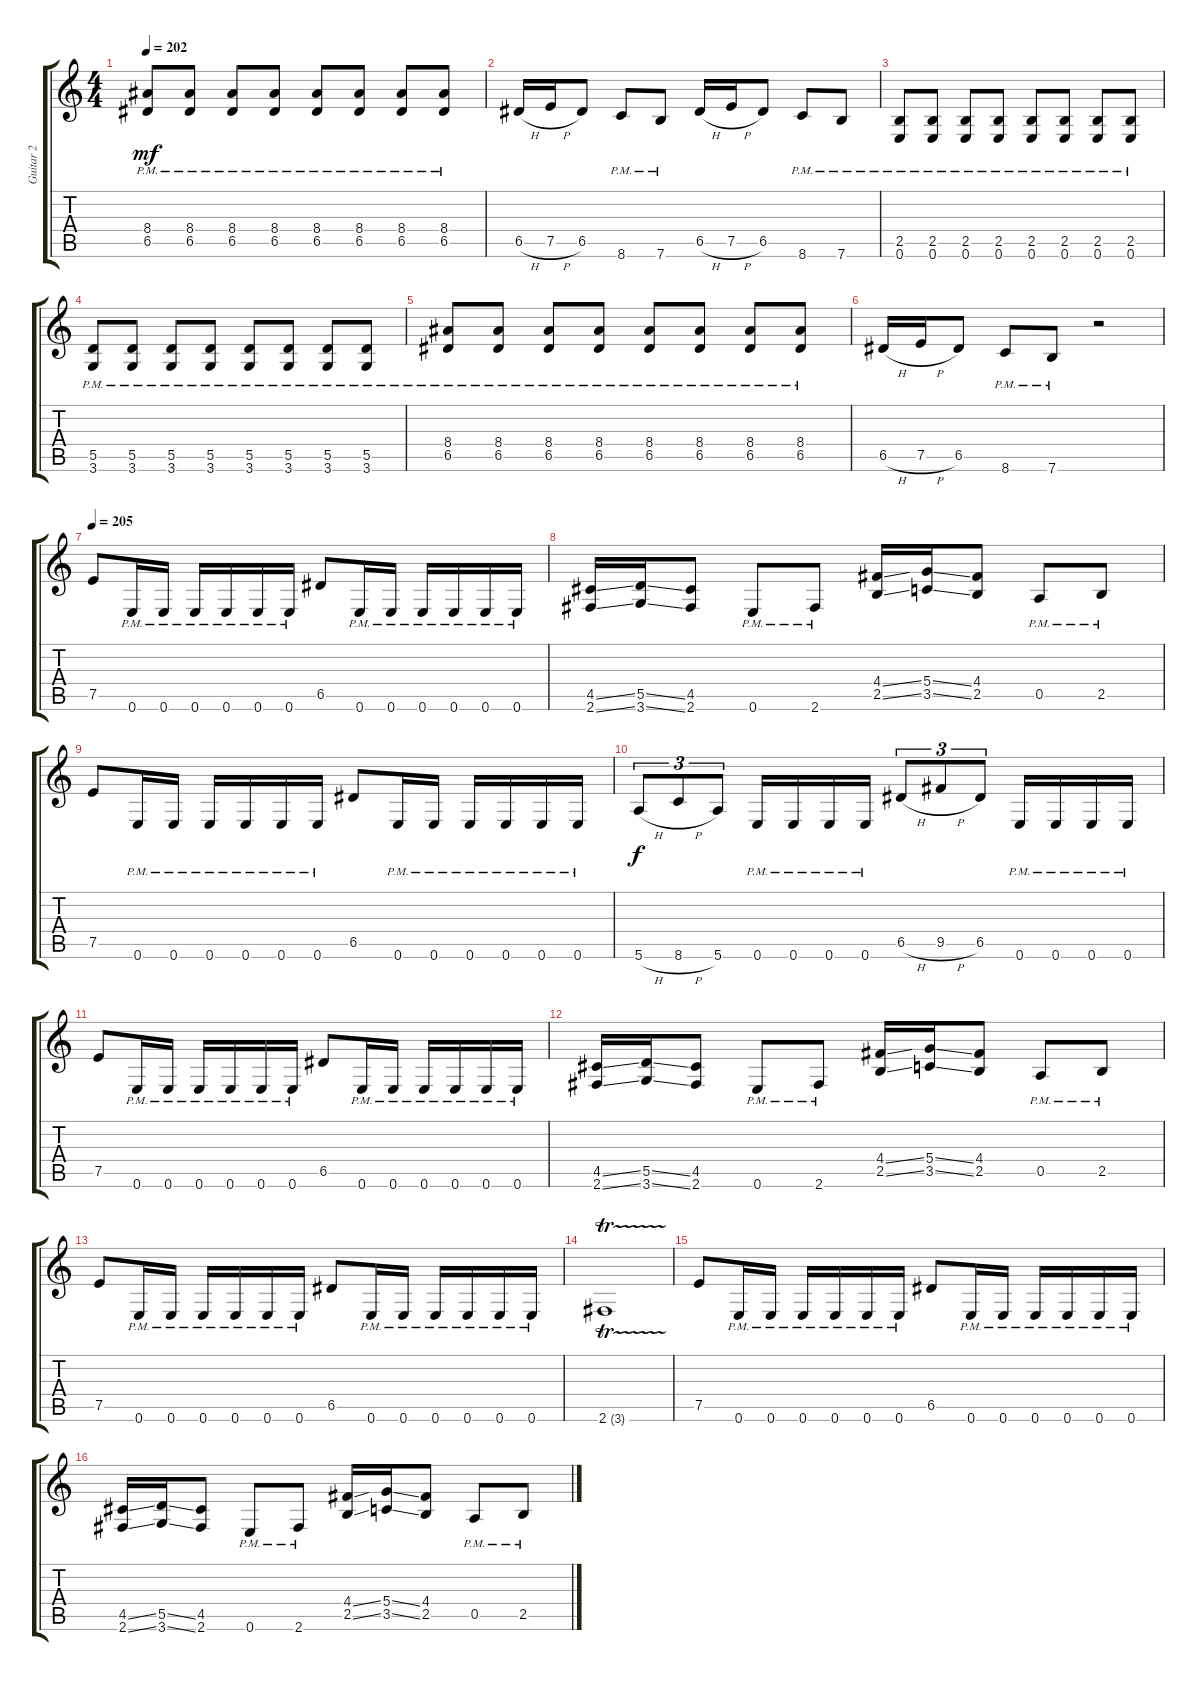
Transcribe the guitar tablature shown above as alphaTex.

\track ("Guitar 2" "Guitar 2") {instrument distortionguitar bank 108}
\staff {score tabs}
\tuning (E4 B3 G3 D3 A2 E2) {hide}
\ts (4 4)
\tempo 202
\clef g2
\ks c
(8.4{pm} 6.5{pm}).8{dy mf} (8.4{pm} 6.5{pm}).8 (8.4{pm} 6.5{pm}).8 (8.4{pm} 6.5{pm}).8 (8.4{pm} 6.5{pm}).8 (8.4{pm} 6.5{pm}).8 (8.4{pm} 6.5{pm}).8 (8.4{pm} 6.5{pm}).8 |
6.5{h}.16 7.5{h}.16 6.5.8 8.6{pm}.8 7.6{pm}.8 6.5{h}.16 7.5{h}.16 6.5.8 8.6{pm}.8 7.6{pm}.8 |
(2.5{pm} 0.6{pm}).8 (2.5{pm} 0.6{pm}).8 (2.5{pm} 0.6{pm}).8 (2.5{pm} 0.6{pm}).8 (2.5{pm} 0.6{pm}).8 (2.5{pm} 0.6{pm}).8 (2.5{pm} 0.6{pm}).8 (2.5{pm} 0.6{pm}).8 |
(5.5{pm} 3.6{pm}).8 (5.5{pm} 3.6{pm}).8 (5.5{pm} 3.6{pm}).8 (5.5{pm} 3.6{pm}).8 (5.5{pm} 3.6{pm}).8 (5.5{pm} 3.6{pm}).8 (5.5{pm} 3.6{pm}).8 (5.5{pm} 3.6{pm}).8 |
(8.4{pm} 6.5{pm}).8 (8.4{pm} 6.5{pm}).8 (8.4{pm} 6.5{pm}).8 (8.4{pm} 6.5{pm}).8 (8.4{pm} 6.5{pm}).8 (8.4{pm} 6.5{pm}).8 (8.4{pm} 6.5{pm}).8 (8.4{pm} 6.5{pm}).8 |
6.5{h}.16 7.5{h}.16 6.5.8 8.6{pm}.8 7.6{pm}.8 r.2 |
\tempo 205
7.5.8 0.6{pm}.16 0.6{pm}.16 0.6{pm}.16 0.6{pm}.16 0.6{pm}.16 0.6{pm}.16 6.5.8 0.6{pm}.16 0.6{pm}.16 0.6{pm}.16 0.6{pm}.16 0.6{pm}.16 0.6{pm}.16 |
(4.5{ss} 2.6{ss}).16 (5.5{ss} 3.6{ss}).16 (4.5 2.6).8 0.6{pm}.8 2.6{pm}.8 (4.4{ss} 2.5{ss}).16 (5.4{ss} 3.5{ss}).16 (4.4 2.5).8 0.5{pm}.8 2.5{pm}.8 |
7.5.8 0.6{pm}.16 0.6{pm}.16 0.6{pm}.16 0.6{pm}.16 0.6{pm}.16 0.6{pm}.16 6.5.8 0.6{pm}.16 0.6{pm}.16 0.6{pm}.16 0.6{pm}.16 0.6{pm}.16 0.6{pm}.16 |
5.6{h}.8{tu (3 2) dy f} 8.6{h}.8{tu (3 2)} 5.6.8{tu (3 2)} 0.6{pm}.16 0.6{pm}.16 0.6{pm}.16 0.6{pm}.16 6.5{h}.8{tu (3 2)} 9.5{h}.8{tu (3 2)} 6.5.8{tu (3 2)} 0.6{pm}.16 0.6{pm}.16 0.6{pm}.16 0.6{pm}.16 |
7.5.8 0.6{pm}.16 0.6{pm}.16 0.6{pm}.16 0.6{pm}.16 0.6{pm}.16 0.6{pm}.16 6.5.8 0.6{pm}.16 0.6{pm}.16 0.6{pm}.16 0.6{pm}.16 0.6{pm}.16 0.6{pm}.16 |
(4.5{ss} 2.6{ss}).16 (5.5{ss} 3.6{ss}).16 (4.5 2.6).8 0.6{pm}.8 2.6{pm}.8 (4.4{ss} 2.5{ss}).16 (5.4{ss} 3.5{ss}).16 (4.4 2.5).8 0.5{pm}.8 2.5{pm}.8 |
7.5.8 0.6{pm}.16 0.6{pm}.16 0.6{pm}.16 0.6{pm}.16 0.6{pm}.16 0.6{pm}.16 6.5.8 0.6{pm}.16 0.6{pm}.16 0.6{pm}.16 0.6{pm}.16 0.6{pm}.16 0.6{pm}.16 |
2.6{tr (3 16)}.1 |
7.5.8 0.6{pm}.16 0.6{pm}.16 0.6{pm}.16 0.6{pm}.16 0.6{pm}.16 0.6{pm}.16 6.5.8 0.6{pm}.16 0.6{pm}.16 0.6{pm}.16 0.6{pm}.16 0.6{pm}.16 0.6{pm}.16 |
(4.5{ss} 2.6{ss}).16 (5.5{ss} 3.6{ss}).16 (4.5 2.6).8 0.6{pm}.8 2.6{pm}.8 (4.4{ss} 2.5{ss}).16 (5.4{ss} 3.5{ss}).16 (4.4 2.5).8 0.5{pm}.8 2.5{pm}.8
